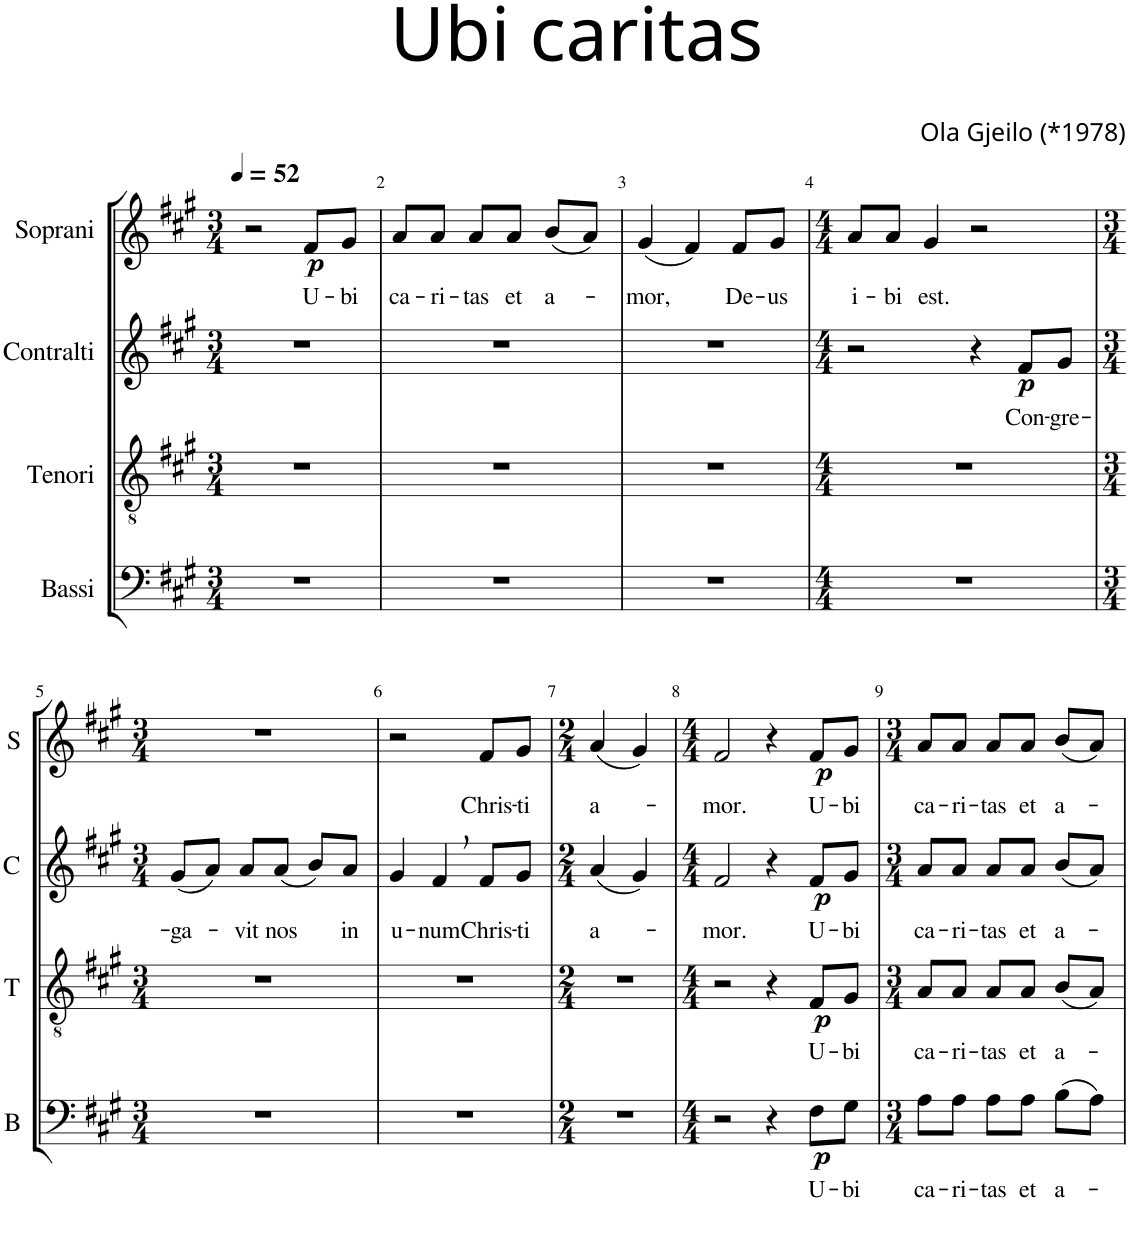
**kern	**text	**dynam	**kern	**text	**dynam	**kern	**text	**dynam	**kern	**text	**dynam
*part4	*part4	*part4	*part3	*part3	*part3	*part2	*part2	*part2	*part1	*part1	*part1
*staff4	*staff4	*staff4	*staff3	*staff3	*staff3	*staff2	*staff2	*staff2	*staff1	*staff1	*staff1
*I"Bassi	*	*	*I"Tenori	*	*	*I"Contralti	*	*	*I"Soprani	*	*
*I'B	*	*	*I'T	*	*	*I'C	*	*	*I'S	*	*
*clefF4	*	*	*clefGv2	*	*	*clefG2	*	*	*clefG2	*	*
*	*	*	*	*	*	*	*	*	*Trd1c2	*	*
*k[f#c#g#]	*	*	*k[f#c#g#]	*	*	*k[f#c#g#]	*	*	*k[f#c#g#]	*	*
*M3/4	*	*	*M3/4	*	*	*M3/4	*	*	*M3/4	*	*
=1	=1	=1	=1	=1	=1	=1	=1	=1	=1	=1	=1
*	*	*	*	*	*	*	*	*	*^	*	*
2.r	.	.	2.r	.	.	2.r	.	.	2r	4ryy	.	.
*	*	*	*	*	*	*	*	*	*MM52	*	*	*
.	.	.	.	.	.	.	.	.	.	2ryy	.	.
!	!	!	!	!	!	!	!	!	!	!	!LO:LY:b	!LO:DY:b
.	.	.	.	.	.	.	.	.	8f#/L	.	U-	p
!	!	!	!	!	!	!	!	!	!	!	!LO:LY:b	!
.	.	.	.	.	.	.	.	.	8g#/J	.	-bi	.
=2	=2	=2	=2	=2	=2	=2	=2	=2	=2	=2	=2	=2
!	!	!	!	!	!	!	!	!	!	!	!LO:LY:b	!
*	*	*	*	*	*	*	*	*	*v	*v	*	*
2.r	.	.	2.r	.	.	2.r	.	.	8a/L	ca-	.
!	!	!	!	!	!	!	!	!	!	!LO:LY:b	!
.	.	.	.	.	.	.	.	.	8a/J	-ri-	.
!	!	!	!	!	!	!	!	!	!	!LO:LY:b	!
.	.	.	.	.	.	.	.	.	8a/L	-tas	.
!	!	!	!	!	!	!	!	!	!	!LO:LY:b	!
.	.	.	.	.	.	.	.	.	8a/J	et	.
!	!	!	!	!	!	!	!	!	!	!LO:LY:b	!
.	.	.	.	.	.	.	.	.	(8b/L	a-	.
.	.	.	.	.	.	.	.	.	8a/J)	.	.
=3	=3	=3	=3	=3	=3	=3	=3	=3	=3	=3	=3
!	!	!	!	!	!	!	!	!	!	!LO:LY:b	!
2.r	.	.	2.r	.	.	2.r	.	.	(4g#/	-mor,	.
.	.	.	.	.	.	.	.	.	4f#/)	.	.
!	!	!	!	!	!	!	!	!	!	!LO:LY:b	!
.	.	.	.	.	.	.	.	.	8f#/L	De-	.
!	!	!	!	!	!	!	!	!	!	!LO:LY:b	!
.	.	.	.	.	.	.	.	.	8g#/J	-us	.
=4	=4	=4	=4	=4	=4	=4	=4	=4	=4	=4	=4
*M4/4	*	*	*M4/4	*	*	*M4/4	*	*	*M4/4	*	*
!	!	!	!	!	!	!	!	!	!	!LO:LY:b	!
1r	.	.	1r	.	.	2r	.	.	8a/L	i-	.
!	!	!	!	!	!	!	!	!	!	!LO:LY:b	!
.	.	.	.	.	.	.	.	.	8a/J	-bi	.
!	!	!	!	!	!	!	!	!	!	!LO:LY:b	!
.	.	.	.	.	.	.	.	.	4g#/	est.	.
.	.	.	.	.	.	4r	.	.	2r	.	.
!	!	!	!	!	!	!	!LO:LY:b	!LO:DY:b	!	!	!
.	.	.	.	.	.	8f#/L	Con-	p	.	.	.
!	!	!	!	!	!	!	!LO:LY:b	!	!	!	!
.	.	.	.	.	.	8g#/J	-gre-	.	.	.	.
!!LO:LB:g=z
=5	=5	=5	=5	=5	=5	=5	=5	=5	=5	=5	=5
*M3/4	*	*	*M3/4	*	*	*M3/4	*	*	*M3/4	*	*
!	!	!	!	!	!	!	!LO:LY:b	!	!	!	!
2.r	.	.	2.r	.	.	(8g#/L	-ga-	.	2.r	.	.
.	.	.	.	.	.	8a/J)	.	.	.	.	.
!	!	!	!	!	!	!	!LO:LY:b	!	!	!	!
.	.	.	.	.	.	8a/L	-vit	.	.	.	.
!	!	!	!	!	!	!	!LO:LY:b	!	!	!	!
.	.	.	.	.	.	(8a/J	nos	.	.	.	.
.	.	.	.	.	.	8b/L)	.	.	.	.	.
!	!	!	!	!	!	!	!LO:LY:b	!	!	!	!
.	.	.	.	.	.	8a/J	in	.	.	.	.
=6	=6	=6	=6	=6	=6	=6	=6	=6	=6	=6	=6
!	!	!	!	!	!	!	!LO:LY:b	!	!	!	!
2.r	.	.	2.r	.	.	4g#/	u-	.	2r	.	.
!	!	!	!	!	!	!	!LO:LY:b	!	!	!	!
.	.	.	.	.	.	4f#,/	-num	.	.	.	.
!	!	!	!	!	!	!	!LO:LY:b	!	!	!LO:LY:b	!
.	.	.	.	.	.	8f#/L	Chris-	.	8f#/L	Chris-	.
!	!	!	!	!	!	!	!LO:LY:b	!	!	!LO:LY:b	!
.	.	.	.	.	.	8g#/J	-ti	.	8g#/J	-ti	.
=7	=7	=7	=7	=7	=7	=7	=7	=7	=7	=7	=7
*M2/4	*	*	*M2/4	*	*	*M2/4	*	*	*M2/4	*	*
!	!	!	!	!	!	!	!LO:LY:b	!	!	!LO:LY:b	!
2r	.	.	2r	.	.	(4a/	a-	.	(4a/	a-	.
.	.	.	.	.	.	4g#/)	.	.	4g#/)	.	.
=8	=8	=8	=8	=8	=8	=8	=8	=8	=8	=8	=8
*M4/4	*	*	*M4/4	*	*	*M4/4	*	*	*M4/4	*	*
!	!	!	!	!	!	!	!LO:LY:b	!	!	!LO:LY:b	!
2r	.	.	2r	.	.	2f#/	-mor.	.	2f#/	-mor.	.
4r	.	.	4r	.	.	4r	.	.	4r	.	.
!	!LO:LY:b	!LO:DY:b	!	!LO:LY:b	!LO:DY:b	!	!LO:LY:b	!LO:DY:b	!	!LO:LY:b	!LO:DY:b
8F#\L	U-	p	8F#/L	U-	p	8f#/L	U-	p	8f#/L	U-	p
!	!LO:LY:b	!	!	!LO:LY:b	!	!	!LO:LY:b	!	!	!LO:LY:b	!
8G#\J	-bi	.	8G#/J	-bi	.	8g#/J	-bi	.	8g#/J	-bi	.
=9	=9	=9	=9	=9	=9	=9	=9	=9	=9	=9	=9
*M3/4	*	*	*M3/4	*	*	*M3/4	*	*	*M3/4	*	*
!	!LO:LY:b	!	!	!LO:LY:b	!	!	!LO:LY:b	!	!	!LO:LY:b	!
8A\L	ca-	.	8A/L	ca-	.	8a/L	ca-	.	8a/L	ca-	.
!	!LO:LY:b	!	!	!LO:LY:b	!	!	!LO:LY:b	!	!	!LO:LY:b	!
8A\J	-ri-	.	8A/J	-ri-	.	8a/J	-ri-	.	8a/J	-ri-	.
!	!LO:LY:b	!	!	!LO:LY:b	!	!	!LO:LY:b	!	!	!LO:LY:b	!
8A\L	-tas	.	8A/L	-tas	.	8a/L	-tas	.	8a/L	-tas	.
!	!LO:LY:b	!	!	!LO:LY:b	!	!	!LO:LY:b	!	!	!LO:LY:b	!
8A\J	et	.	8A/J	et	.	8a/J	et	.	8a/J	et	.
!	!LO:LY:b	!	!	!LO:LY:b	!	!	!LO:LY:b	!	!	!LO:LY:b	!
(8B\L	a-	.	(8B/L	a-	.	(8b/L	a-	.	(8b/L	a-	.
8A\J)	.	.	8A/J)	.	.	8a/J)	.	.	8a/J)	.	.
=	=	=	=	=	=	=	=	=	=	=	=
*-	*-	*-	*-	*-	*-	*-	*-	*-	*-	*-	*-
